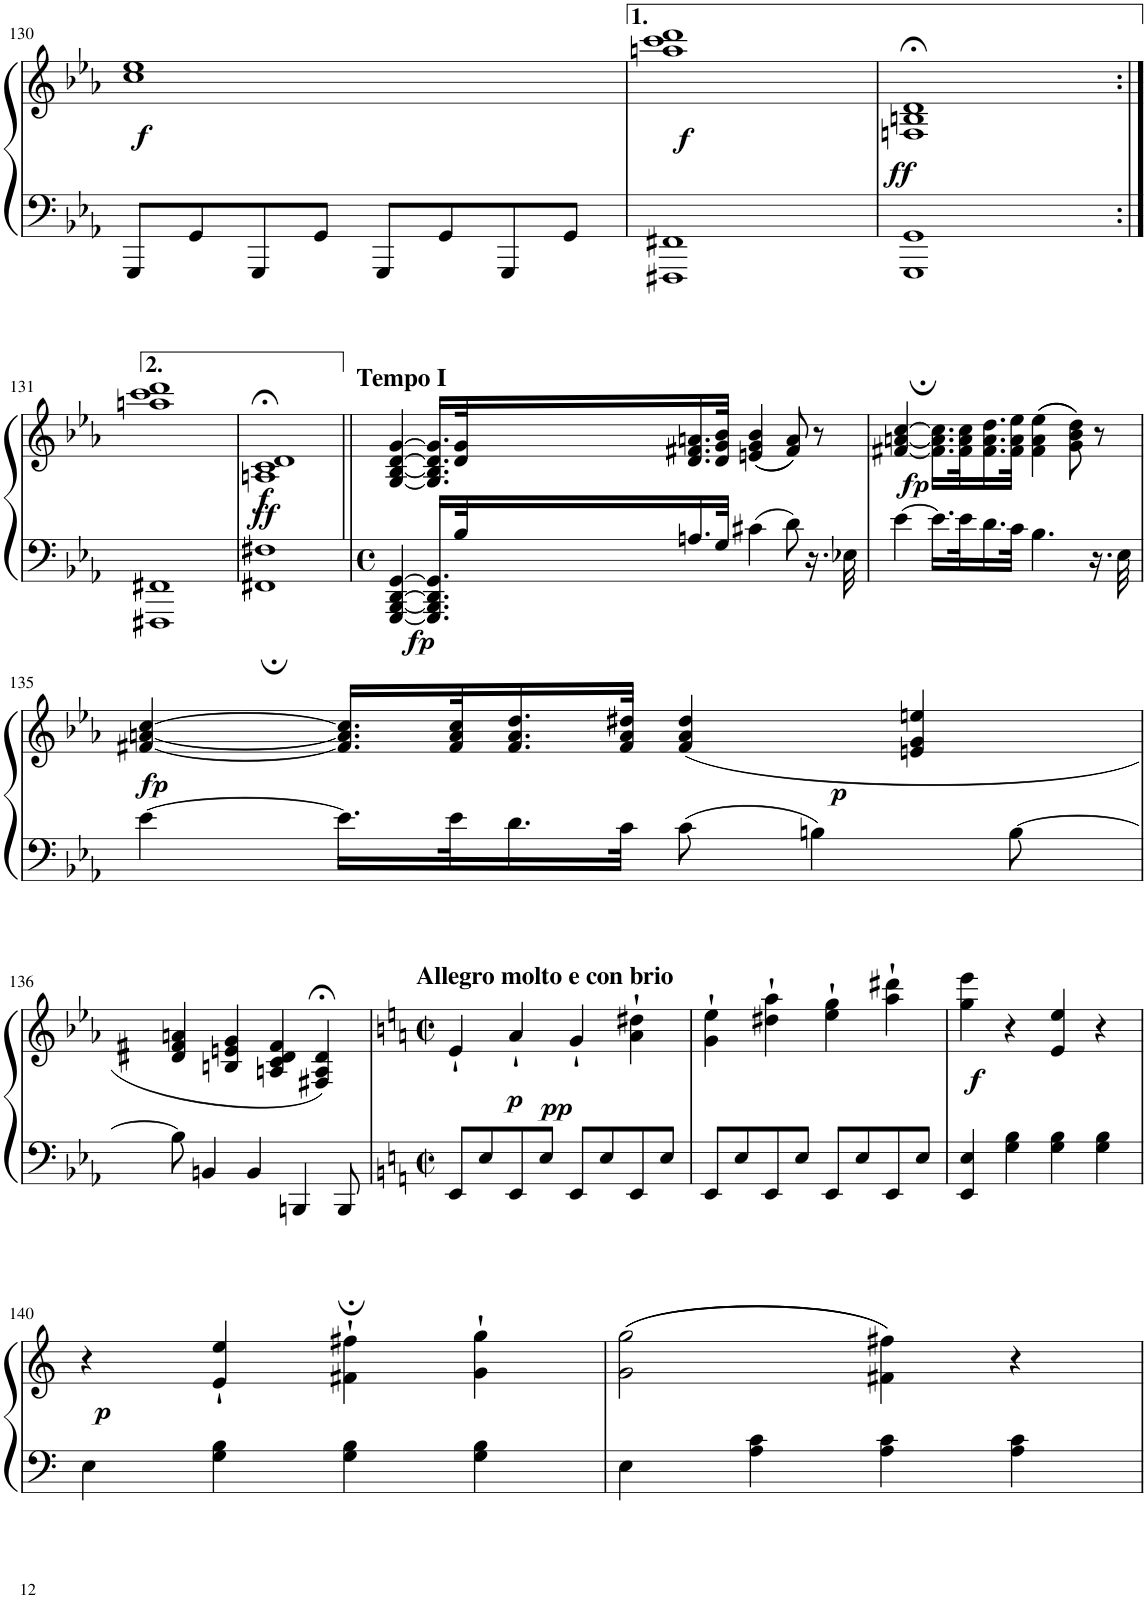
**kern	**kern	**dynam
*part1	*part1	*part1
*staff2	*staff1	*staff1/2
*I"Piano	*	*
*I'Pno	*	*
!!LO:PB:g=z
*clefF4	*clefG2	*
*k[b-e-a-]	*k[b-e-a-]	*
*M4/4	*M4/4	*
*met(c|)	*met(c|)	*
=130	=130	=130
!	!	!LO:DY:b
8GGG/L	1cc 1ee-	f
8GG/	.	.
8GGG/	.	.
8GG/J	.	.
8GGG/L	.	.
8GG/	.	.
8GGG/	.	.
8GG/J	.	.
=131	=131	=131
!	!	!LO:DY:b
1FFF#X 1FF#X	1aan 1ccc 1ddd	f
=132	=132	=132
!	!	!LO:DY:b
1GGG; 1GG;	1Fn;< 1Bn;< 1d;<	ff
!!LO:LB:g=z
=131:|!	=131:|!	=131:|!
!	!	!LO:DY:b
1FFF#X 1FF#X	1aan 1ccc 1ddd	f
=132	=132	=132
!	!	!LO:DY:b
1FF#X; 1F#X;	1An;< 1c;< 1d;<	ff
=133||	=133||	=133||
*M4/4	*	*
*met(c)	*	*
!	!LO:TX:a:B:t=Tempo I	!
!	!	!LO:DY:b=2
[4GGG/ [4BBB-/ [4DD/ [4GG/	[4G/ [4B-/ [4d/ [4g/	fp
16.GGG/] 16.BBB-/] 16.DD/] 16.GG/]LL	16.G/] 16.B-/] 16.d/] 16.g/]LL	.
32B-/K	32d/ 32g/K	.
16.An/	16.d/ 16.f#X/ 16.an/	.
32G/JJk	32d/ 32g/ 32b-/JJk	.
4c#X\	((4en/ 4g/ 4b-/	.
8d\	8f#/ 8a/))	.
16.r	8r	.
32E-X\	.	.
=134	=134	=134
!	!	!LO:DY:b
[4e-\	[4f#X/ [4an/ [4cc/	fp
16.e-\LL]	16.f#\] 16.a\] 16.cc\]LL	.
32e-\K	32f#\ 32a\ 32cc\K	.
16.d\	16.f#\ 16.a\ 16.dd\	.
32c\JJk	32f#\ 32a\ 32ee-\JJk	.
4.B-\	((4f#\ 4a\ 4ee-\	.
.	8g\ 8b-\ 8dd\))	.
16.r	8r	.
32E-\	.	.
!!LO:LB:g=z
=135	=135	=135
!	!	!LO:DY:b
[4e-\	[4f#X/ [4an/ [4cc/	fp
16.e-\LL]	16.f#/] 16.a/] 16.cc/]LL	.
32e-\K	32f#/ 32a/ 32cc/K	.
16.d\	16.f#/ 16.a/ 16.dd/	.
32c\JJk	32f#/ 32a/ 32dd#X/JJk	.
!	!	!LO:DY:b
8c\	(4f#/ 4a/ 4dd#/	p
4Bn\	.	.
.	4en/ 4g/ 4een/	.
[8B\	.	.
!!LO:LB:g=z
=136	=136	=136
8B\]	4d#X/ 4f#X/ 4an/	.
4BBn/	.	.
.	4Bn/ 4en/ 4g/	.
4BB/	.	.
.	4An/ 4c/ 4d#/ 4f#/	.
4BBBn/	.	.
!	!	!LO:DY:b
.	4F#X/;< 4A/;< 4d#/;<)	pp
8BBB;/	.	.
=137	=137	=137
*k[]	*k[]	*
*M4/4	*M4/4	*
*met(c|)	*met(c|)	*
!	!LO:TX:a:B:t=Allegro molto e con brio	!
!	!	!LO:DY:b
8EE/L	4e'`/	p
8E/	.	.
8EE/	4a'`/	.
8E/J	.	.
8EE/L	4g'`/	.
8E/	.	.
8EE/	4a\'` 4dd#X\'`	.
8E/J	.	.
=138	=138	=138
8EE/L	4g\'` 4ee\'`	.
8E/	.	.
8EE/	4dd#X\'` 4aa\'`	.
8E/J	.	.
8EE/L	4ee\'` 4gg\'`	.
8E/	.	.
8EE/	4aa\'` 4ddd#X\'`	.
8E/J	.	.
=139	=139	=139
!	!	!LO:DY:b
4EE/ 4E/	4gg\ 4eee\	f
4G\ 4B\	4r	.
4G\ 4B\	4e/ 4ee/	.
4G\ 4B\	4r	.
!!LO:LB:g=z
=140	=140	=140
!	!	!LO:DY:b
4E\	4r	p
4G\ 4B\	4e/'` 4ee/'`	.
4G\ 4B\	4f#X\'` 4ff#X\'`	.
4G\ 4B\	4g\'` 4gg\'`	.
=141	=141	=141
4E\	((2g\ 2gg\	.
4A\ 4c\	.	.
4A\ 4c\	4f#X\ 4ff#X\))	.
4A\ 4c\	4r	.
=	=	=
*-	*-	*-
